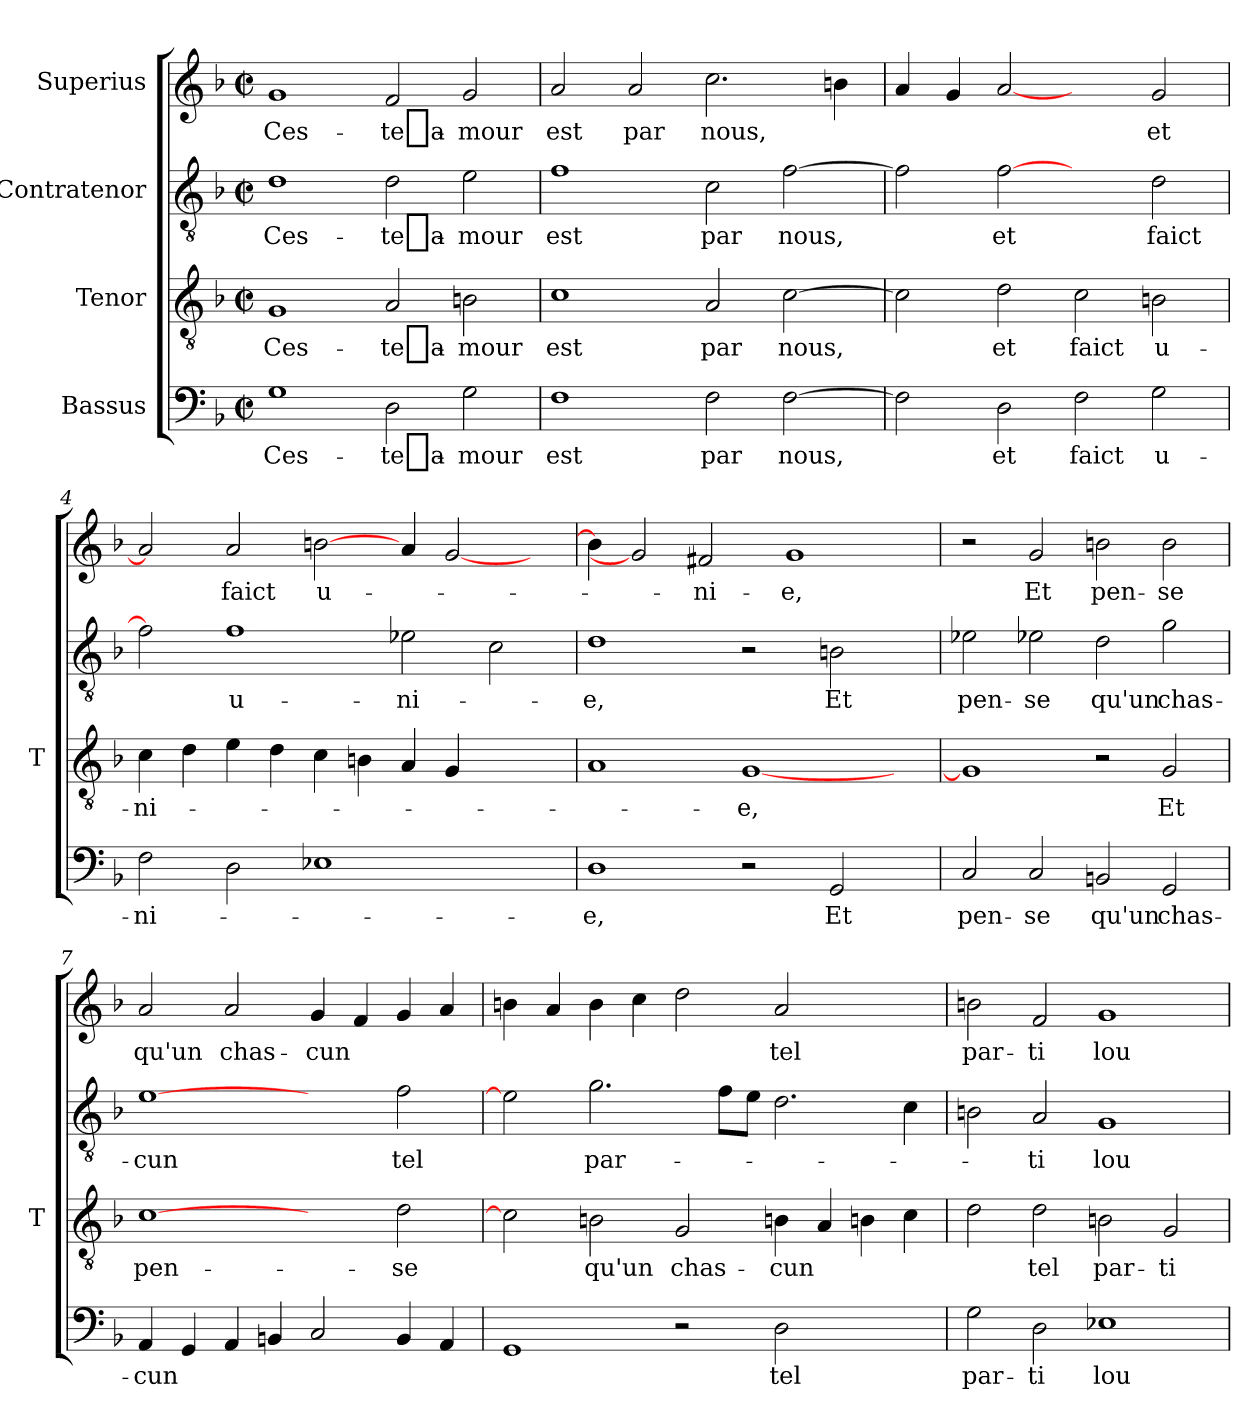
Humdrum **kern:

**kern	**text	**kern	**text	**kern	**text	**kern	**text
*part4	*part4	*part3	*part3	*part2	*part2	*part1	*part1
*staff4	*staff4	*staff3	*staff3	*staff2	*staff2	*staff1	*staff1
*I"Bassus	*	*I"Tenor	*	*I"Contratenor	*	*I"Superius	*
*	*	*I'T	*	*	*	*	*
*clefF4	*	*clefGv2	*	*clefGv2	*	*clefG2	*
*k[b-]	*	*k[b-]	*	*k[b-]	*	*k[b-]	*
*F:	*	*F:	*	*F:	*	*F:	*
*M2/2	*	*M2/2	*	*M2/2	*	*M2/2	*
*met(c|)	*	*met(c|)	*	*met(c|)	*	*met(c|)	*
=1	=1	=1	=1	=1	=1	=1	=1
1G	Ces-	1G	Ces-	1d	Ces-	1g	Ces-
2D	te_a-	2A	te_a-	2d	te_a-	2f	te_a-
2G	-mour	2Bn	-mour	2e	-mour	2g	-mour
=2	=2	=2	=2	=2	=2	=2	=2
1F	-est	1c	-est	1f	-est	2a	-est
.	.	.	.	.	.	2a	-par
2F	-par	2A	-par	2c	-par	2.cc	-nous,
[2F	-nous,	[2c	-nous,	[2f	-nous,	.	.
.	.	.	.	.	.	4b	.
=3	=3	=3	=3	=3	=3	=3	=3
2F]	.	2c]	.	2f]	.	4a	.
.	.	.	.	.	.	4g	.
2D	-et	2d	-et	[2f	-et	[2a	.
2F	-faict	2c	-faict	2ryy	.	2ryy	.
2G	u-	2Bn	u-	2d	-faict	2g	-et
=4	=4	=4	=4	=4	=4	=4	=4
2F	ni-	4c	ni-	2f]	.	2a]	.
.	.	4d	.	.	.	.	.
2D	.	4e	.	1f	u-	2a	-faict
.	.	4d	.	.	.	.	.
1E-X	.	4c	.	.	.	[2b	u-
.	.	4Bn	.	.	.	.	.
.	.	4A	.	2e-X	ni-	4a	.
.	.	4G	.	.	.	[2g	.
2ryy	.	2ryy	.	2c	.	.	.
.	.	.	.	.	.	4ryy	.
=5	=5	=5	=5	=5	=5	=5	=5
1D	-e,	1A	.	1d	-e,	4b]	.
.	.	.	.	.	.	2g]	.
.	.	.	.	.	.	2f#X	ni-
2r	.	[1G	-e,	2r	.	.	.
.	.	.	.	.	.	1g	-e,
2GG	-Et	.	.	2B	-Et	.	.
4ryy	.	4ryy	.	4ryy	.	.	.
=6	=6	=6	=6	=6	=6	=6	=6
2C	pen-	1G]	.	2e-X	pen-	2r	.
2C	-se	.	.	2e-X	-se	2g	-Et
2BB	-qu'un	2r	.	2d	-qu'un	2b	pen-
2GG	chas-	2G	-Et	2g	chas-	2b	-se
=7	=7	=7	=7	=7	=7	=7	=7
4AA	-cun	[1c	pen-	[1e	-cun	2a	-qu'un
4GG	.	.	.	.	.	.	.
4AA	.	.	.	.	.	2a	chas-
4BB	.	.	.	.	.	.	.
2C	.	2ryy	.	2ryy	.	4g	-cun
.	.	.	.	.	.	4f	.
4BB	.	2d	-se	2f	-tel	4g	.
4AA	.	.	.	.	.	4a	.
=8	=8	=8	=8	=8	=8	=8	=8
1GG	.	2c]	.	2e]	.	4b	.
.	.	.	.	.	.	4a	.
.	.	2Bn	-qu'un	2.g	par-	4b	.
.	.	.	.	.	.	4cc	.
2r	.	2G	chas-	.	.	2dd	.
.	.	.	.	8fL	.	.	.
.	.	.	.	8eJ	.	.	.
2D	-tel	4Bn	-cun	2.d	.	2a	-tel
.	.	4A	.	.	.	.	.
2ryy	.	4Bn	.	.	.	2ryy	.
.	.	4c	.	4c	.	.	.
=9	=9	=9	=9	=9	=9	=9	=9
2G	par-	2d	.	2B	.	2b	par-
2D	-ti	2d	-tel	2A	-ti	2f	-ti
1E-X	lou-	2Bn	par-	1G	lou-	1g	lou-
.	.	2G	-ti	.	.	.	.
=	=	=	=	=	=	=	=
*-	*-	*-	*-	*-	*-	*-	*-
